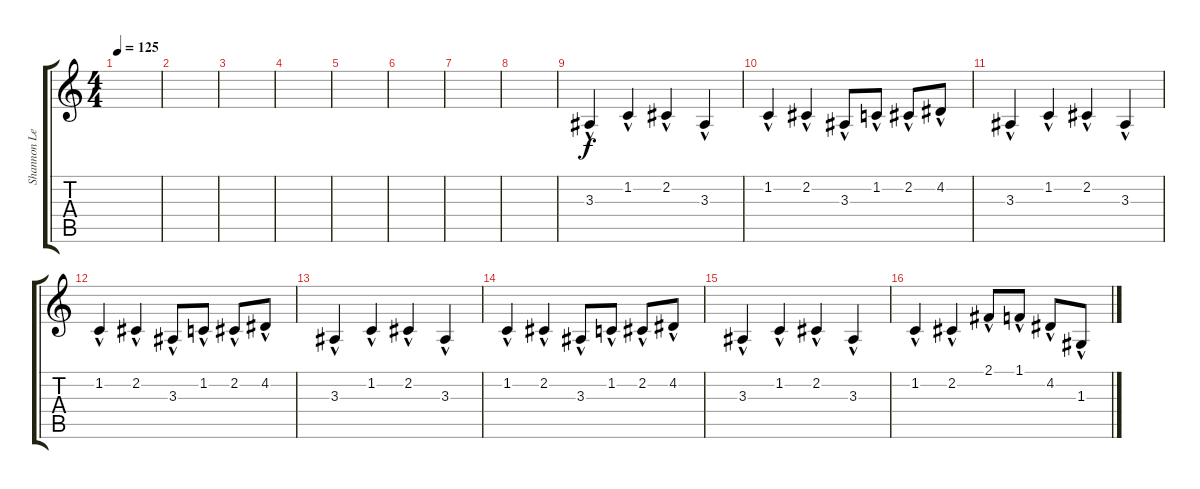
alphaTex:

\track ("Shannon Leto" "Shannon Le") {instrument stringensemble1}
\staff {score tabs}
\tuning (E4 B3 G3 D3 A2 E2) {hide}
\ts (4 4)
\tempo 125
\clef g2
\ks c
|
|
|
|
|
|
|
|
3.3{hac}.4 1.2{hac}.4 2.2{hac}.4 3.3{hac}.4 |
1.2{hac}.4 2.2{hac}.4 3.3{hac}.8 1.2{hac}.8 2.2{hac}.8 4.2{hac}.8 |
3.3{hac}.4 1.2{hac}.4 2.2{hac}.4 3.3{hac}.4 |
1.2{hac}.4 2.2{hac}.4 3.3{hac}.8 1.2{hac}.8 2.2{hac}.8 4.2{hac}.8 |
3.3{hac}.4 1.2{hac}.4 2.2{hac}.4 3.3{hac}.4 |
1.2{hac}.4 2.2{hac}.4 3.3{hac}.8 1.2{hac}.8 2.2{hac}.8 4.2{hac}.8 |
3.3{hac}.4 1.2{hac}.4 2.2{hac}.4 3.3{hac}.4 |
1.2{hac}.4 2.2{hac}.4 2.1{hac}.8 1.1{hac}.8 4.2{hac}.8 1.3{hac}.8
